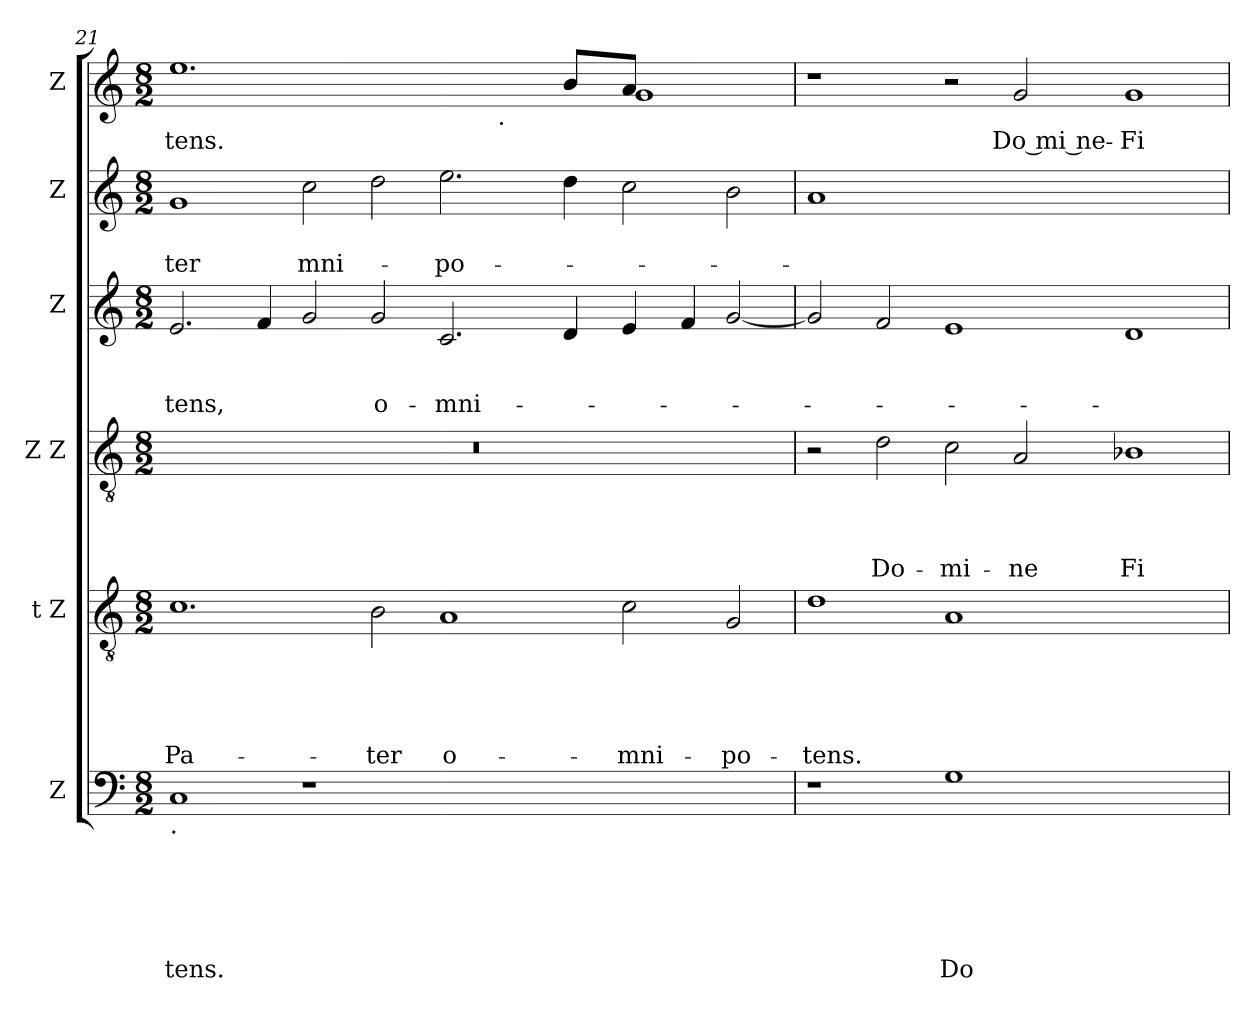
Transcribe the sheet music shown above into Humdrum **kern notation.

**kern	**text	**text	**text	**text	**text	**text	**kern	**text	**text	**text	**text	**text	**kern	**text	**text	**text	**text	**kern	**text	**text	**text	**kern	**text	**text	**kern	**text
*part6	*part6	*part6	*part6	*part6	*part6	*part6	*part5	*part5	*part5	*part5	*part5	*part5	*part4	*part4	*part4	*part4	*part4	*part3	*part3	*part3	*part3	*part2	*part2	*part2	*part1	*part1
*staff6	*staff6	*staff6	*staff6	*staff6	*staff6	*staff6	*staff5	*staff5	*staff5	*staff5	*staff5	*staff5	*staff4	*staff4	*staff4	*staff4	*staff4	*staff3	*staff3	*staff3	*staff3	*staff2	*staff2	*staff2	*staff1	*staff1
*I"Z	*	*	*	*	*	*	*I"t Z	*	*	*	*	*	*I"Z Z	*	*	*	*	*I"Z	*	*	*	*I"Z	*	*	*I"Z	*
!!LO:LB:g=z
*clefF4	*	*	*	*	*	*	*clefGv2	*	*	*	*	*	*clefGv2	*	*	*	*	*clefG2	*	*	*	*clefG2	*	*	*clefG2	*
*k[]	*	*	*	*	*	*	*k[]	*	*	*	*	*	*k[]	*	*	*	*	*k[]	*	*	*	*k[]	*	*	*k[]	*
*C:	*	*	*	*	*	*	*C:	*	*	*	*	*	*C:	*	*	*	*	*C:	*	*	*	*C:	*	*	*C:	*
*M8/2	*	*	*	*	*	*	*M8/2	*	*	*	*	*	*M8/2	*	*	*	*	*M8/2	*	*	*	*M8/2	*	*	*M8/2	*
=21	=21	=21	=21	=21	=21	=21	=21	=21	=21	=21	=21	=21	=21	=21	=21	=21	=21	=21	=21	=21	=21	=21	=21	=21	=21	=21
!LO:TX:b:t=.	!	!	!	!	!	!	!	!	!	!	!	!	!	!	!	!	!	!	!	!	!	!	!	!	!	!
!	!	!	!	!	!	!LO:LY:b	!	!	!	!	!	!LO:LY:b	!	!	!	!	!	!	!	!	!LO:LY:b	!	!	!LO:LY:b	!	!LO:LY:b
*	*	*	*	*	*	*	*	*	*	*	*	*	*	*	*	*	*	*	*	*	*	*	*	*	*^	*
1C	.	.	.	.	.	tens.	1.c	.	.	.	.	Pa-	00r	.	.	.	.	2.e/	.	.	-tens,	1g	.	ter	1.ee	0.ryy	-tens.
.	.	.	.	.	.	.	.	.	.	.	.	.	.	.	.	.	.	4f/	.	.	.	.	.	.	.	.	.
!	!	!	!	!	!	!	!	!	!	!	!	!	!	!	!	!	!	!	!	!	!	!	!	!LO:LY:b	!	!	!
1r	.	.	.	.	.	.	.	.	.	.	.	.	.	.	.	.	.	2g/	.	.	.	2cc\	.	mni-	.	.	.
!	!	!	!	!	!	!	!	!	!	!	!	!LO:LY:b	!	!	!	!	!	!	!	!	!LO:LY:b	!	!	!	!	!	!
.	.	.	.	.	.	.	2B\	.	.	.	.	-ter	.	.	.	.	.	2g/	.	.	o-	2dd\	.	.	2ryy	.	.
!	!	!	!	!	!	!	!	!	!	!	!	!LO:LY:b:rj	!	!	!	!	!	!	!	!	!LO:LY:b	!	!	!LO:LY:b	!	!	!
0ryy	.	.	.	.	.	.	1A	.	.	.	.	o-	.	.	.	.	.	2.c/	.	.	-mni-	2.ee\	.	-po-	4ryy	.	.
.	.	.	.	.	.	.	.	.	.	.	.	.	.	.	.	.	.	.	.	.	.	.	.	.	32ryy	.	.
!	!	!	!	!	!	!	!	!	!	!	!	!	!	!	!	!	!	!	!	!	!	!	!	!	!LO:TX:b:t=.	!	!
.	.	.	.	.	.	.	.	.	.	.	.	.	.	.	.	.	.	.	.	.	.	.	.	.	4...ryy	.	.
.	.	.	.	.	.	.	.	.	.	.	.	.	.	.	.	.	.	4d/	.	.	.	4dd\	.	.	8b/L	.	.
.	.	.	.	.	.	.	.	.	.	.	.	.	.	.	.	.	.	.	.	.	.	.	.	.	8ryy	.	.
!	!	!	!	!	!	!	!	!	!	!	!	!LO:LY:b	!	!	!	!	!	!	!	!	!	!	!	!	!	!	!
.	.	.	.	.	.	.	2c\	.	.	.	.	-mni-	.	.	.	.	.	4e/	.	.	.	2cc\	.	.	8a/J	1g	.
.	.	.	.	.	.	.	.	.	.	.	.	.	.	.	.	.	.	.	.	.	.	.	.	.	2..ryy	.	.
.	.	.	.	.	.	.	.	.	.	.	.	.	.	.	.	.	.	4f/	.	.	.	.	.	.	.	.	.
!	!	!	!	!	!	!	!	!	!	!	!	!LO:LY:b	!	!	!	!	!	!	!	!	!	!	!	!	!	!	!
.	.	.	.	.	.	.	2G/	.	.	.	.	-po-	.	.	.	.	.	[<2g/	.	.	.	2b\	.	.	.	.	.
*	*	*	*	*	*	*	*	*	*	*	*	*	*	*	*	*	*	*	*	*	*	*	*	*	*v	*v	*
=22	=22	=22	=22	=22	=22	=22	=22	=22	=22	=22	=22	=22	=22	=22	=22	=22	=22	=22	=22	=22	=22	=22	=22	=22	=22	=22
!	!	!	!	!	!	!	!	!	!	!	!	!LO:LY:b	!	!	!	!	!	!	!	!	!	!	!	!	!	!
1r	.	.	.	.	.	.	1d	.	.	.	.	-tens.	2r	.	.	.	.	2g/]	.	.	.	1a	.	.	1r	.
!	!	!	!	!	!	!	!	!	!	!	!	!	!	!	!	!	!LO:LY:b	!	!	!	!	!	!	!	!	!
.	.	.	.	.	.	.	.	.	.	.	.	.	2d\	.	.	.	-Do-	2f/	.	.	.	.	.	.	.	.
!	!	!	!	!	!	!LO:LY:b	!	!	!	!	!	!	!	!	!	!	!LO:LY:b	!	!	!	!	!	!	!	!	!
1G	.	.	.	.	.	Do-	1A	.	.	.	.	.	2c\	.	.	.	-mi-	1e	.	.	.	0ryy	.	.	2r	.
!	!	!	!	!	!	!	!	!	!	!	!	!	!	!	!	!	!LO:LY:b	!	!	!	!	!	!	!	!	!LO:LY:b:rj
.	.	.	.	.	.	.	.	.	.	.	.	.	2A/	.	.	.	-ne	.	.	.	.	.	.	.	2g/	Do mi ne-
!	!	!	!	!	!	!	!	!	!	!	!	!	!	!	!	!	!LO:LY:b:rj	!	!	!	!	!	!	!	!	!LO:LY:b
1ryy	.	.	.	.	.	.	1ryy	.	.	.	.	.	1B-X	.	.	.	Fi-	1d	.	.	.	.	.	.	1g	-Fi-
=	=	=	=	=	=	=	=	=	=	=	=	=	=	=	=	=	=	=	=	=	=	=	=	=	=	=
*-	*-	*-	*-	*-	*-	*-	*-	*-	*-	*-	*-	*-	*-	*-	*-	*-	*-	*-	*-	*-	*-	*-	*-	*-	*-	*-
